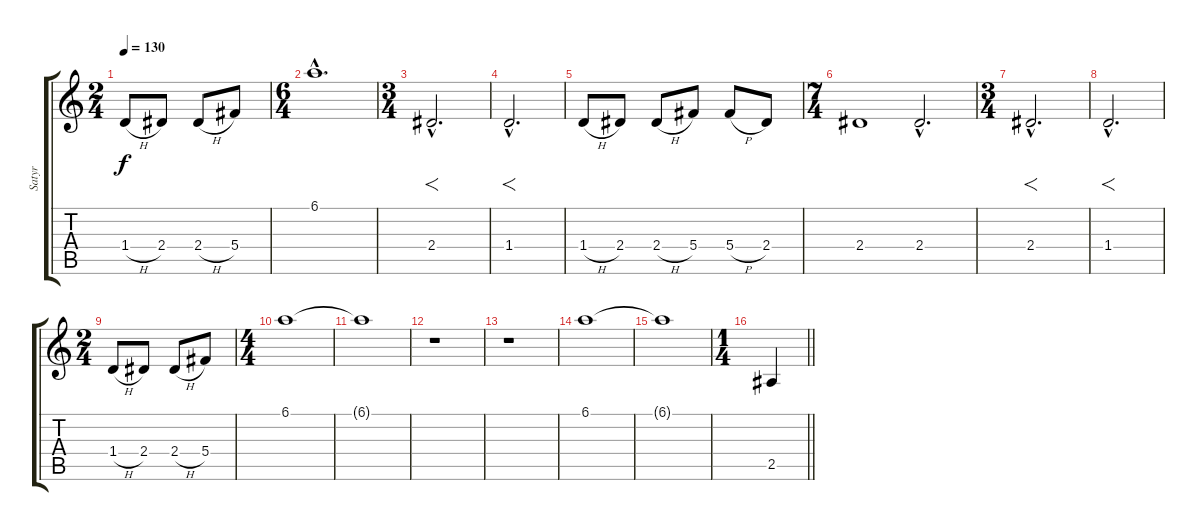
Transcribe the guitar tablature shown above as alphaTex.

\track ("Satyr" "Satyr") {instrument distortionguitar}
\staff {score tabs}
\tuning (Eb4 Bb3 Gb3 Db3 Ab2 Eb2) {hide}
\ts (2 4)
\tempo 130
\clef g2
\ks c
1.4{h}.8{dy f} 2.4.8 2.4{h}.8 5.4.8 |
\ts (6 4)
6.1{hac}.1{d} |
\ts (3 4)
2.4{hac}.2{f d} |
1.4{hac}.2{f d} |
1.4{h}.8 2.4.8 2.4{h}.8 5.4.8 5.4{h}.8 2.4.8 |
\ts (7 4)
2.4.1 2.4{hac}.2{d} |
\ts (3 4)
2.4{hac}.2{f d} |
1.4{hac}.2{f d} |
\ts (2 4)
1.4{h}.8 2.4.8 2.4{h}.8 5.4.8 |
\ts (4 4)
6.1.1 |
6.1{t}.1 |
r.1 |
r.1 |
6.1.1 |
6.1{t}.1 |
\ts (1 4)
\barLineRight lightlight
2.5.4
